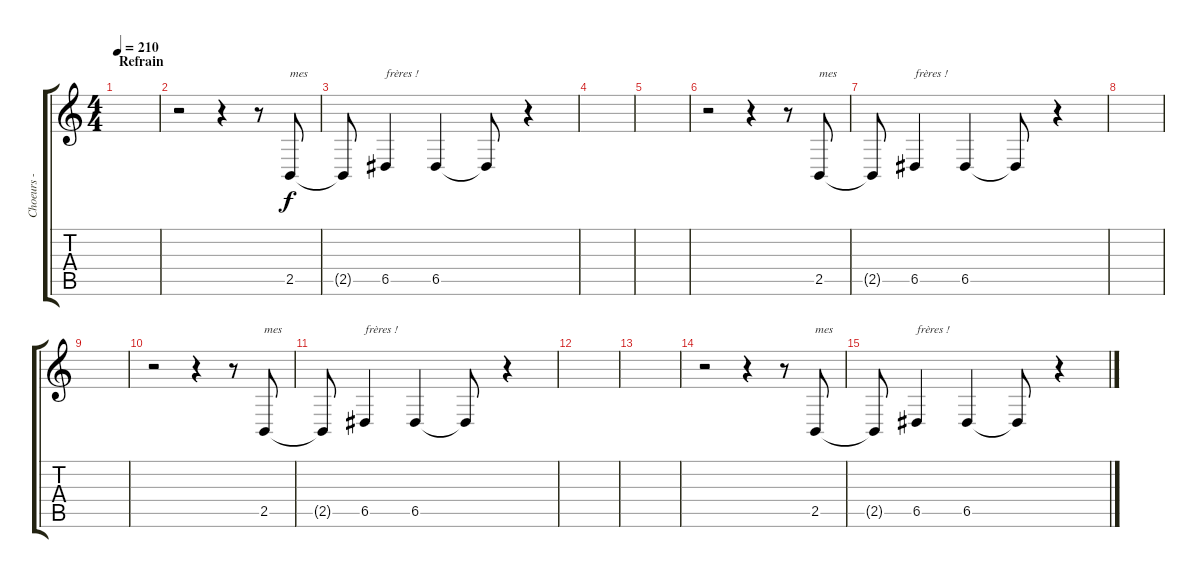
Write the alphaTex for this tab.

\track ("Choeurs - Vlad et Yves" "Choeurs - ") {instrument lead2sawtooth}
\staff {score tabs}
\tuning (E4 B3 G3 D3 A2 E2) {hide}
\ts (4 4)
\section ("" "Refrain")
\tempo 210
\clef g2
\ks c
|
r.2 r.4 r.8 2.5.8{txt "mes"} |
2.5{t}.8 6.5.4{txt "frères !"} 6.5.4 6.5{t}.8 r.4 |
|
|
r.2 r.4 r.8 2.5.8{txt "mes"} |
2.5{t}.8 6.5.4{txt "frères !"} 6.5.4 6.5{t}.8 r.4 |
|
|
r.2 r.4 r.8 2.5.8{txt "mes"} |
2.5{t}.8 6.5.4{txt "frères !"} 6.5.4 6.5{t}.8 r.4 |
|
|
r.2 r.4 r.8 2.5.8{txt "mes"} |
2.5{t}.8 6.5.4{txt "frères !"} 6.5.4 6.5{t}.8 r.4
